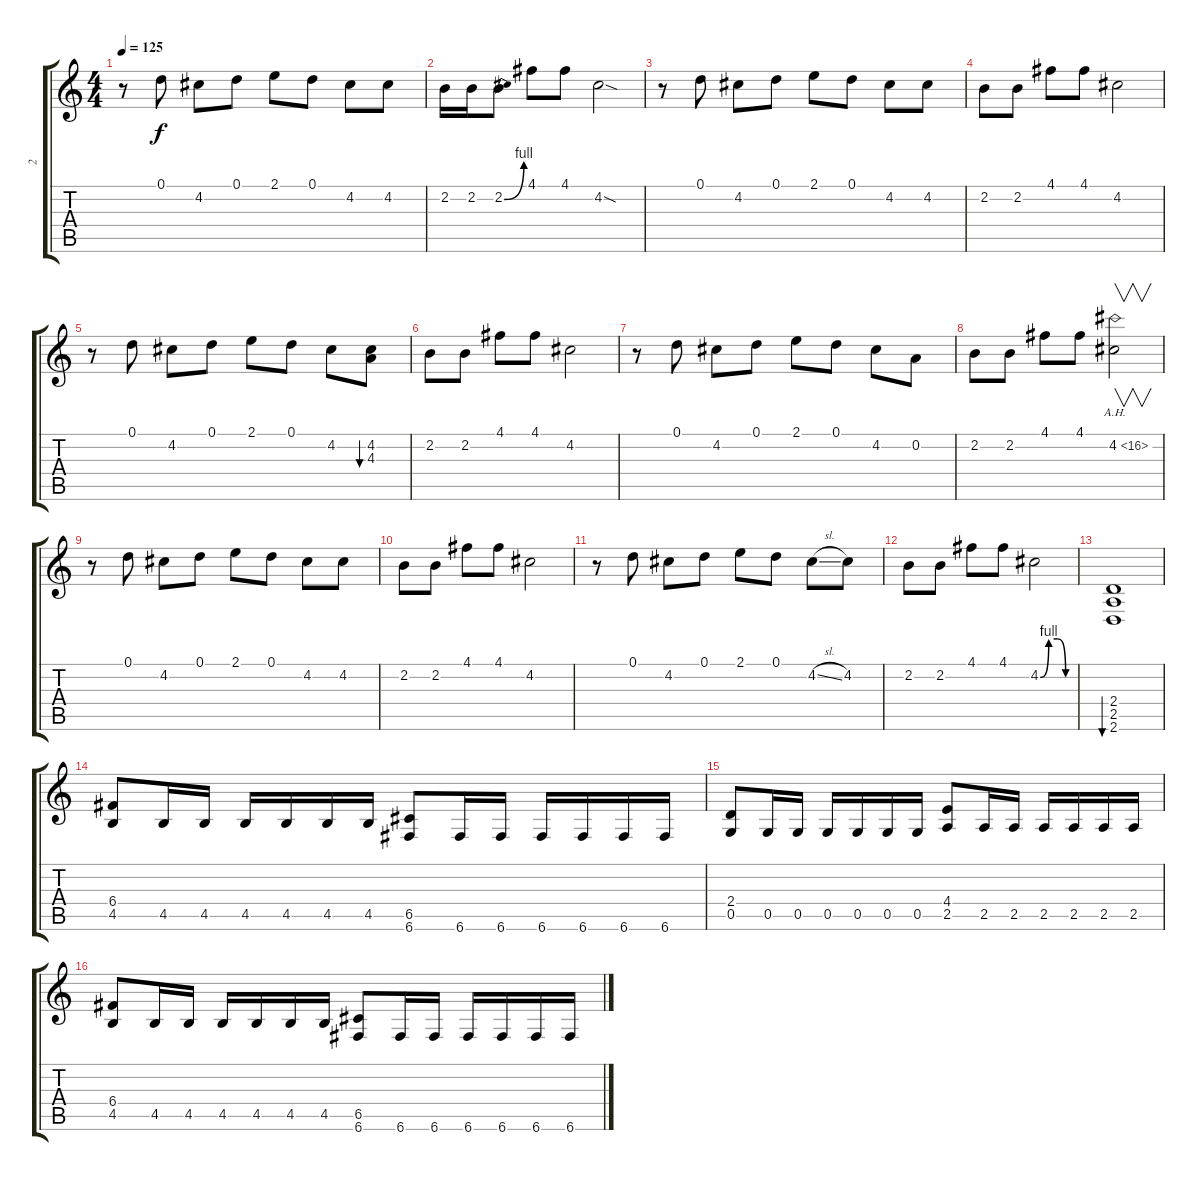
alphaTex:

\track ("2" "2") {instrument distortionguitar}
\staff {score tabs}
\tuning (D4 A3 F3 C3 G2 C2) {hide}
\ts (4 4)
\tempo 125
\clef g2
\ks c
r.8{dy f} 0.1.8 4.2.8 0.1.8 2.1.8 0.1.8 4.2.8 4.2.8 |
2.2.16 2.2.16 2.2{be (bend 0 0 60 4)}.8 4.1.8 4.1.8 4.2{sod}.2 |
r.8 0.1.8 4.2.8 0.1.8 2.1.8 0.1.8 4.2.8 4.2.8 |
2.2.8 2.2.8 4.1.8 4.1.8 4.2.2 |
r.8 0.1.8 4.2.8 0.1.8 2.1.8 0.1.8 4.2.8 (4.2 4.3).8{bu 60} |
2.2.8 2.2.8 4.1.8 4.1.8 4.2.2 |
r.8 0.1.8 4.2.8 0.1.8 2.1.8 0.1.8 4.2.8 0.2.8 |
2.2.8 2.2.8 4.1.8 4.1.8 4.2{ah 12}.2{v} |
r.8 0.1.8 4.2.8 0.1.8 2.1.8 0.1.8 4.2.8 4.2.8 |
2.2.8 2.2.8 4.1.8 4.1.8 4.2.2 |
r.8 0.1.8 4.2.8 0.1.8 2.1.8 0.1.8 4.2{sl}.8 4.2.8 |
2.2.8 2.2.8 4.1.8 4.1.8 4.2{be (custom 0 0 15 4 30 4 45 0 60 0)}.2 |
(2.4 2.5 2.6).1{bu 60 instrument distortionguitar} |
(6.4 4.5).8 4.5.16 4.5.16 4.5.16 4.5.16 4.5.16 4.5.16 (6.5 6.6).8 6.6.16 6.6.16 6.6.16 6.6.16 6.6.16 6.6.16 |
(2.4 0.5).8 0.5.16 0.5.16 0.5.16 0.5.16 0.5.16 0.5.16 (4.4 2.5).8 2.5.16 2.5.16 2.5.16 2.5.16 2.5.16 2.5.16 |
(6.4 4.5).8 4.5.16 4.5.16 4.5.16 4.5.16 4.5.16 4.5.16 (6.5 6.6).8 6.6.16 6.6.16 6.6.16 6.6.16 6.6.16 6.6.16
